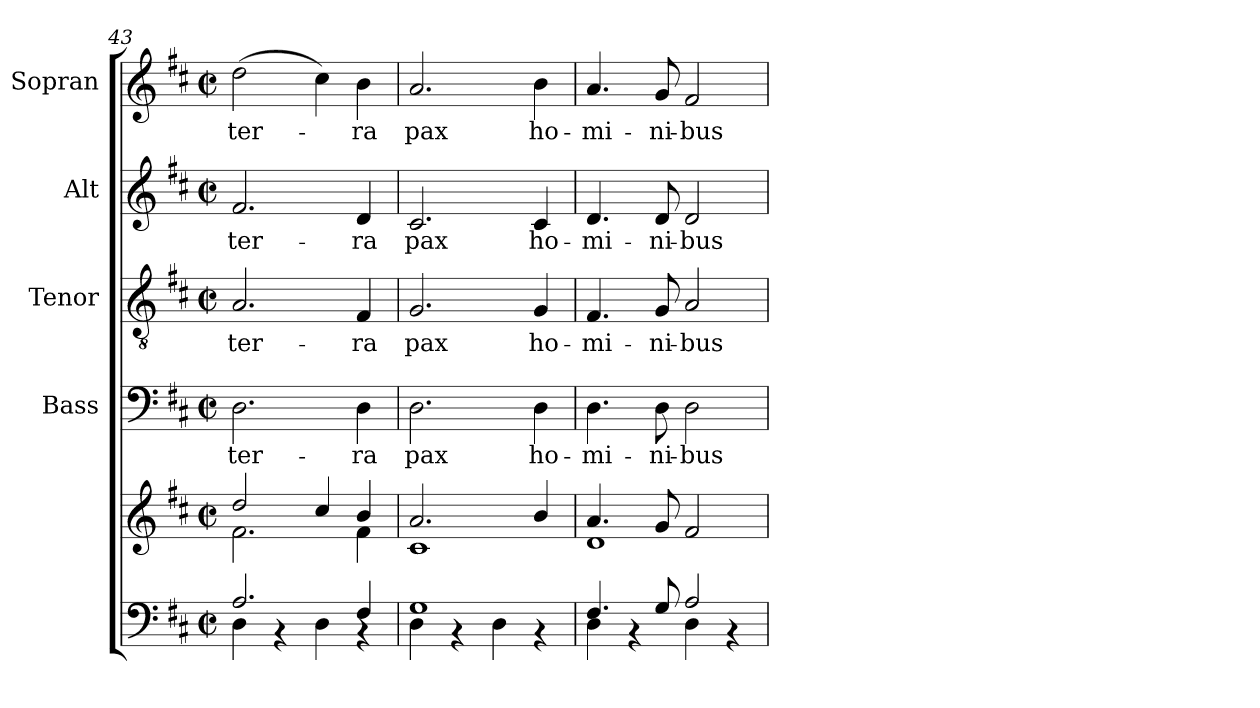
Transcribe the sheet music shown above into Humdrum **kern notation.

**kern	**kern	**kern	**text	**kern	**text	**kern	**text	**kern	**text
*part5	*part5	*part4	*part4	*part3	*part3	*part2	*part2	*part1	*part1
*staff6	*staff5	*staff4	*staff4	*staff3	*staff3	*staff2	*staff2	*staff1	*staff1
*	*	*I"Bass	*	*I"Tenor	*	*I"Alt	*	*I"Sopran	*
*	*	*I'B.	*	*I'T.	*	*I'A.	*	*I'S.	*
*clefF4	*clefG2	*clefF4	*	*clefGv2	*	*clefG2	*	*clefG2	*
*k[f#c#]	*k[f#c#]	*k[f#c#]	*	*k[f#c#]	*	*k[f#c#]	*	*k[f#c#]	*
*D:	*D:	*D:	*	*D:	*	*D:	*	*D:	*
*M2/2	*M2/2	*M2/2	*	*M2/2	*	*M2/2	*	*M2/2	*
*met(c|)	*met(c|)	*met(c|)	*	*met(c|)	*	*met(c|)	*	*met(c|)	*
=43	=43	=43	=43	=43	=43	=43	=43	=43	=43
*^	*^	*	*	*	*	*	*	*	*
!	!	!	!	!	!LO:LY:b	!	!LO:LY:b	!	!LO:LY:b	!	!LO:LY:b
2.A/	4D\	2dd/	2.f#\	2.D\	ter-	2.A/	ter-	2.f#/	ter-	(>2dd\	ter-
.	4rBB	.	.	.	.	.	.	.	.	.	.
.	4D\	4cc#/	.	.	.	.	.	.	.	4cc#\)	.
!	!	!	!	!	!LO:LY:b	!	!LO:LY:b	!	!LO:LY:b	!	!LO:LY:b
4F#/	4rAA	4b/	4f#\	4D\	-ra	4F#/	-ra	4d/	-ra	4b\	-ra
=44	=44	=44	=44	=44	=44	=44	=44	=44	=44	=44	=44
!	!	!	!	!	!LO:LY:b	!	!LO:LY:b	!	!LO:LY:b	!	!LO:LY:b
1G	4D\	2.a/	1c#	2.D\	pax	2.G/	pax	2.c#/	pax	2.a/	pax
.	4rBB	.	.	.	.	.	.	.	.	.	.
.	4D\	.	.	.	.	.	.	.	.	.	.
!	!	!	!	!	!LO:LY:b	!	!LO:LY:b	!	!LO:LY:b	!	!LO:LY:b
.	4rBB	4b/	.	4D\	ho-	4G/	ho-	4c#/	ho-	4b\	ho-
!!LO:LB:g=z
=45	=45	=45	=45	=45	=45	=45	=45	=45	=45	=45	=45
!	!	!	!	!	!LO:LY:b	!	!LO:LY:b	!	!LO:LY:b	!	!LO:LY:b
4.F#/	4D\	4.a/	1d	4.D\	-mi-	4.F#/	-mi-	4.d/	-mi-	4.a/	-mi-
.	4rBB	.	.	.	.	.	.	.	.	.	.
!	!	!	!	!	!LO:LY:b	!	!LO:LY:b	!	!LO:LY:b	!	!LO:LY:b
8G/	.	8g/	.	8D\	-ni-	8G/	-ni-	8d/	-ni-	8g/	-ni-
!	!	!	!	!	!LO:LY:b	!	!LO:LY:b	!	!LO:LY:b	!	!LO:LY:b
2A/	4D\	2f#/	.	2D\	-bus	2A/	-bus	2d/	-bus	2f#/	-bus
.	4rBB	.	.	.	.	.	.	.	.	.	.
*v	*v	*	*	*	*	*	*	*	*	*	*
*	*v	*v	*	*	*	*	*	*	*	*
=	=	=	=	=	=	=	=	=	=
*-	*-	*-	*-	*-	*-	*-	*-	*-	*-
